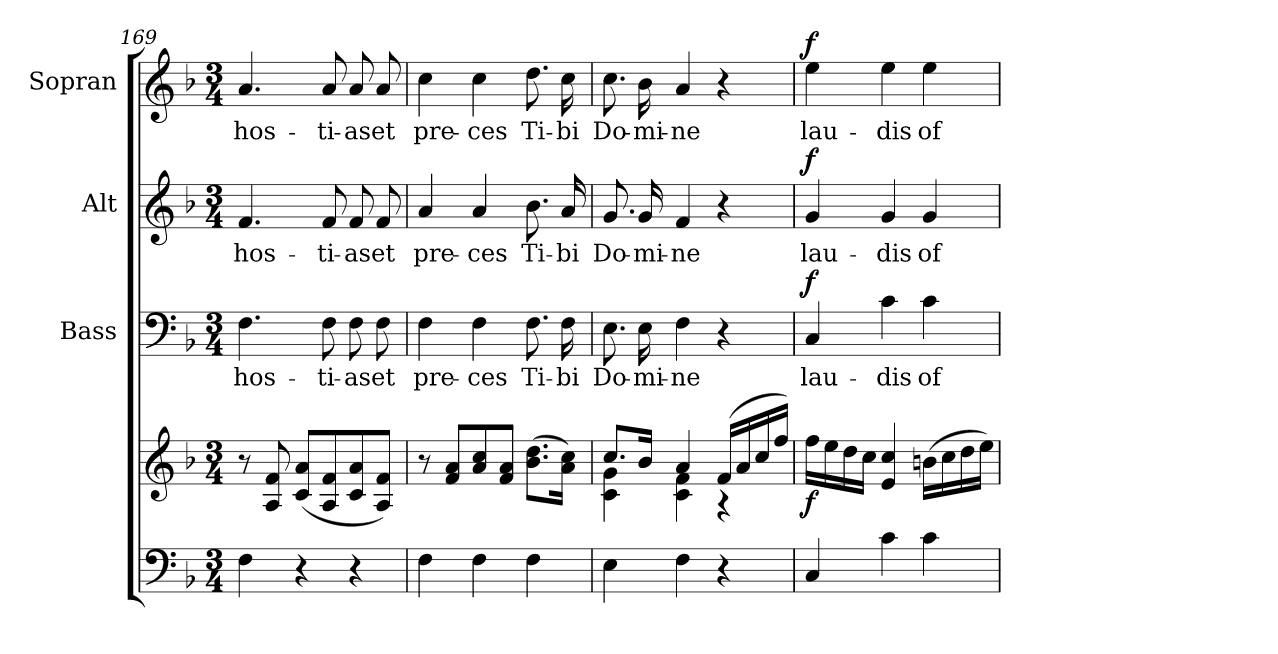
**kern	**kern	**dynam	**kern	**text	**dynam	**kern	**text	**dynam	**kern	**text	**dynam
*part4	*part4	*part4	*part3	*part3	*part3	*part2	*part2	*part2	*part1	*part1	*part1
*staff5	*staff4	*staff4/5	*staff3	*staff3	*staff3	*staff2	*staff2	*staff2	*staff1	*staff1	*staff1
*	*	*	*I"Bass	*	*	*I"Alt	*	*	*I"Sopran	*	*
*	*	*	*I'B.	*	*	*I'A.	*	*	*I'S.	*	*
*clefF4	*clefG2	*	*clefF4	*	*	*clefG2	*	*	*clefG2	*	*
*k[b-]	*k[b-]	*	*k[b-]	*	*	*k[b-]	*	*	*k[b-]	*	*
*F:	*F:	*	*F:	*	*	*F:	*	*	*F:	*	*
*M3/4	*M3/4	*	*M3/4	*	*	*M3/4	*	*	*M3/4	*	*
=169	=169	=169	=169	=169	=169	=169	=169	=169	=169	=169	=169
!	!	!	!	!LO:LY:b	!	!	!LO:LY:b	!	!	!LO:LY:b	!
4F\	8r	.	4.F\	hos-	.	4.f/	hos-	.	4.a/	hos-	.
.	8A/ 8f/	.	.	.	.	.	.	.	.	.	.
4r	(<8c/ 8a/L	.	.	.	.	.	.	.	.	.	.
!	!	!	!	!LO:LY:b	!	!	!LO:LY:b	!	!	!LO:LY:b	!
.	8A/ 8f/	.	8F\	-ti-	.	8f/	-ti-	.	8a/	-ti-	.
!	!	!	!	!LO:LY:b	!	!	!LO:LY:b	!	!	!LO:LY:b	!
4r	8c/ 8a/	.	8F\	-as	.	8f/	-as	.	8a/	-as	.
!	!	!	!	!LO:LY:b	!	!	!LO:LY:b	!	!	!LO:LY:b	!
.	8A/ 8f/J)	.	8F\	et	.	8f/	et	.	8a/	et	.
=170	=170	=170	=170	=170	=170	=170	=170	=170	=170	=170	=170
!	!	!	!	!LO:LY:b	!	!	!LO:LY:b	!	!	!LO:LY:b	!
4F\	8r	.	4F\	pre-	.	4a/	pre-	.	4cc\	pre-	.
.	8f/ 8a/L	.	.	.	.	.	.	.	.	.	.
!	!	!	!	!LO:LY:b	!	!	!LO:LY:b	!	!	!LO:LY:b	!
4F\	8a/ 8cc/	.	4F\	-ces	.	4a/	-ces	.	4cc\	-ces	.
.	8f/ 8a/J	.	.	.	.	.	.	.	.	.	.
!	!	!	!	!LO:LY:b	!	!	!LO:LY:b	!	!	!LO:LY:b	!
4F\	(>8.b-\ 8.dd\L	.	8.F\	Ti-	.	8.b-\	Ti-	.	8.dd\	Ti-	.
!	!	!	!	!LO:LY:b	!	!	!LO:LY:b	!	!	!LO:LY:b	!
.	16a\ 16cc\Jk)	.	16F\	-bi	.	16a/	-bi	.	16cc\	-bi	.
=171	=171	=171	=171	=171	=171	=171	=171	=171	=171	=171	=171
*	*^	*	*	*	*	*	*	*	*	*	*
!	!	!	!	!	!LO:LY:b	!	!	!LO:LY:b	!	!	!LO:LY:b	!
4E\	8.cc/L	4c\ 4g\	.	8.E\	Do-	.	8.g/	Do-	.	8.cc\	Do-	.
!	!	!	!	!	!LO:LY:b	!	!	!LO:LY:b	!	!	!LO:LY:b	!
.	16b-/Jk	.	.	16E\	-mi-	.	16g/	-mi-	.	16b-\	-mi-	.
!	!	!	!	!	!LO:LY:b	!	!	!LO:LY:b	!	!	!LO:LY:b	!
4F\	4a/	4c\ 4f\	.	4F\	-ne	.	4f/	-ne	.	4a/	-ne	.
4r	(>16f/LL	4rA	.	4r	.	.	4r	.	.	4r	.	.
.	16a/	.	.	.	.	.	.	.	.	.	.	.
.	16cc/	.	.	.	.	.	.	.	.	.	.	.
.	16ff/JJ)	.	.	.	.	.	.	.	.	.	.	.
*	*v	*v	*	*	*	*	*	*	*	*	*	*
!!LO:PB:g=z
=172	=172	=172	=172	=172	=172	=172	=172	=172	=172	=172	=172
!	!	!LO:DY:b	!	!LO:LY:b	!LO:DY:a	!	!LO:LY:b	!LO:DY:a	!	!LO:LY:b	!LO:DY:a
4C/	16ff\LL	f	4C/	lau-	f	4g/	lau-	f	4ee\	lau-	f
.	16ee\	.	.	.	.	.	.	.	.	.	.
.	16dd\	.	.	.	.	.	.	.	.	.	.
.	16cc\JJ	.	.	.	.	.	.	.	.	.	.
!	!	!	!	!LO:LY:b	!	!	!LO:LY:b	!	!	!LO:LY:b	!
4c\	4e/ 4cc/	.	4c\	-dis	.	4g/	-dis	.	4ee\	-dis	.
!	!	!	!	!LO:LY:b	!	!	!LO:LY:b	!	!	!LO:LY:b	!
4c\	(>16bn\LL	.	4c\	of-	.	4g/	of-	.	4ee\	of-	.
.	16cc\	.	.	.	.	.	.	.	.	.	.
.	16dd\	.	.	.	.	.	.	.	.	.	.
.	16ee\JJ)	.	.	.	.	.	.	.	.	.	.
=	=	=	=	=	=	=	=	=	=	=	=
*-	*-	*-	*-	*-	*-	*-	*-	*-	*-	*-	*-
